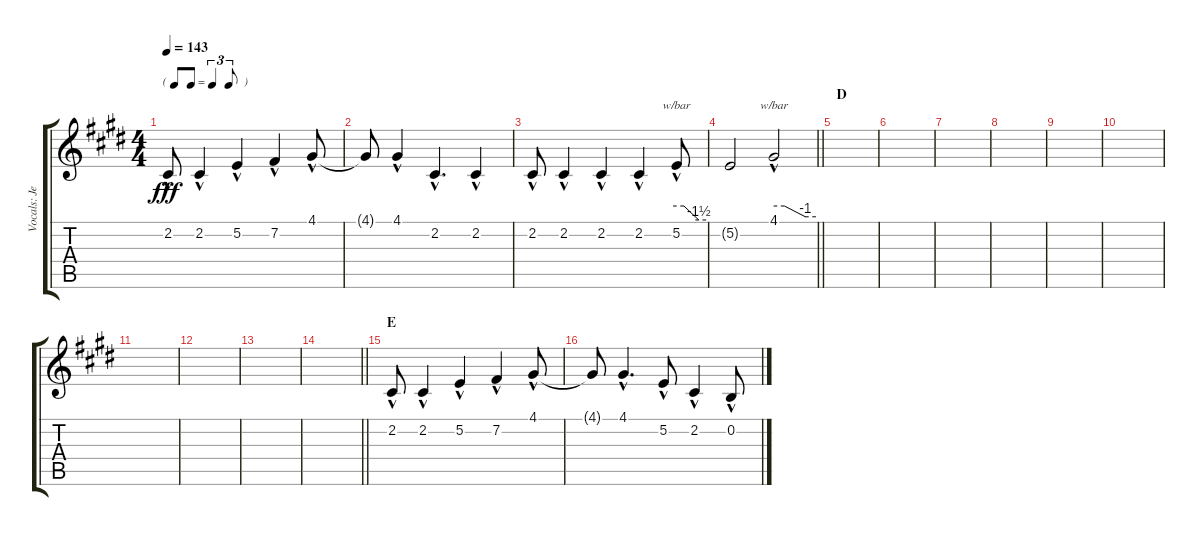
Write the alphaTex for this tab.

\track ("Vocals: Jeff" "Vocals: Je") {instrument lead2sawtooth}
\staff {score tabs}
\tuning (E4 B3 G3 D3 A2 E2) {hide}
\ts (4 4)
\tf triplet8th
\tempo 143
\clef g2
\ks e
2.2{hac}.8{dy fff} 2.2{hac}.4 5.2{hac}.4 7.2{hac}.4 4.1{hac}.8 |
4.1{t}.8 4.1{hac}.4 2.2{hac}.4{d} 2.2{hac}.4 |
2.2{hac}.8 2.2{hac}.4 2.2{hac}.4 2.2{hac}.4 5.2{hac}.8{tbe (custom default 0 0 15 0 45 -6 60 -6)} |
\barLineRight lightlight
5.2{t}.2 4.1{hac}.2{tbe (custom default 0 0 15 0 45 -4 60 -4)} |
\section ("" "D")
|
|
|
|
|
|
|
|
|
\barLineRight lightlight
|
\section ("" "E")
2.2{hac}.8 2.2{hac}.4 5.2{hac}.4 7.2{hac}.4 4.1{hac}.8 |
4.1{t}.8 4.1{hac}.4{d} 5.2{hac}.8 2.2{hac}.4 0.2{hac}.8
